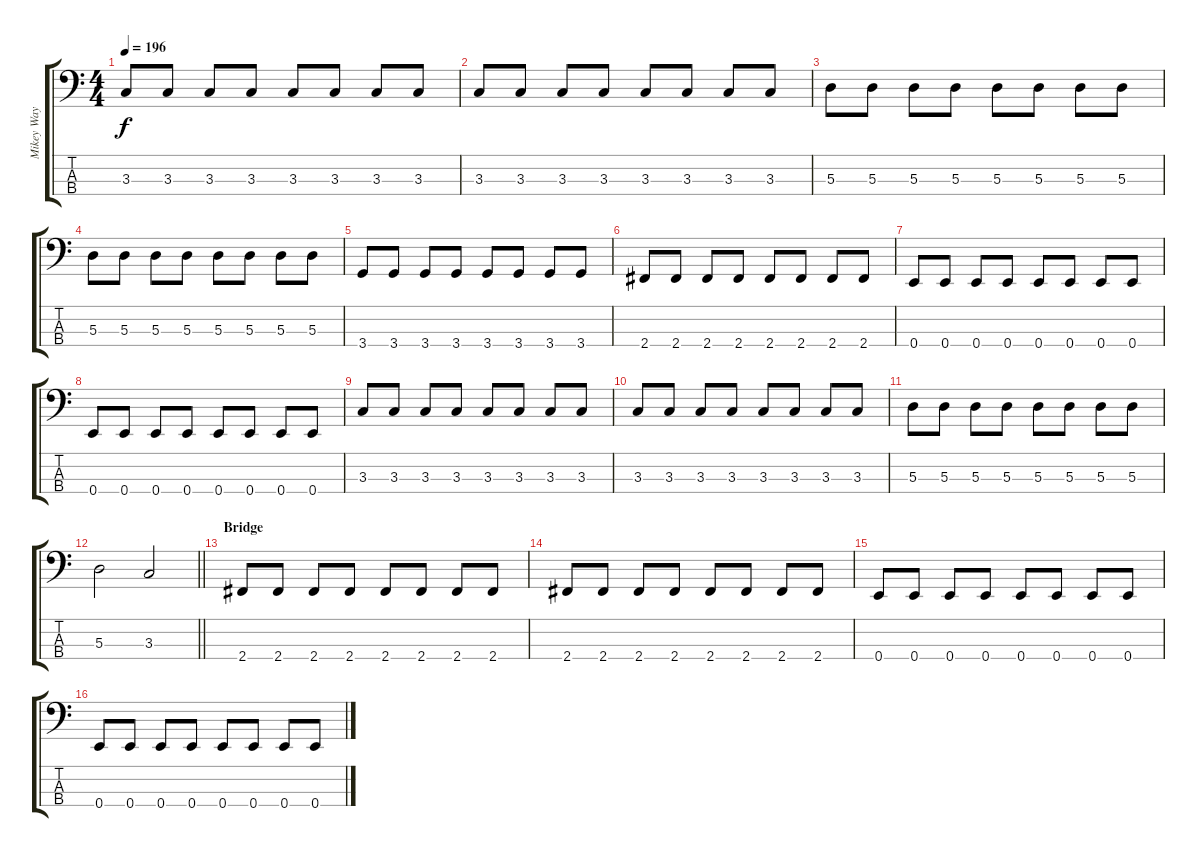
\track ("Mikey Way bajo" "Mikey Way ") {instrument electricbasspick}
\staff {score tabs}
\tuning (G2 D2 A1 E1) {hide}
\ts (4 4)
\tempo 196
\clef f4
\ks c
3.3.8{dy f} 3.3.8 3.3.8 3.3.8 3.3.8 3.3.8 3.3.8 3.3.8 |
3.3.8 3.3.8 3.3.8 3.3.8 3.3.8 3.3.8 3.3.8 3.3.8 |
5.3.8 5.3.8 5.3.8 5.3.8 5.3.8 5.3.8 5.3.8 5.3.8 |
5.3.8 5.3.8 5.3.8 5.3.8 5.3.8 5.3.8 5.3.8 5.3.8 |
3.4.8 3.4.8 3.4.8 3.4.8 3.4.8 3.4.8 3.4.8 3.4.8 |
2.4.8 2.4.8 2.4.8 2.4.8 2.4.8 2.4.8 2.4.8 2.4.8 |
0.4.8 0.4.8 0.4.8 0.4.8 0.4.8 0.4.8 0.4.8 0.4.8 |
0.4.8 0.4.8 0.4.8 0.4.8 0.4.8 0.4.8 0.4.8 0.4.8 |
3.3.8 3.3.8 3.3.8 3.3.8 3.3.8 3.3.8 3.3.8 3.3.8 |
3.3.8 3.3.8 3.3.8 3.3.8 3.3.8 3.3.8 3.3.8 3.3.8 |
5.3.8 5.3.8 5.3.8 5.3.8 5.3.8 5.3.8 5.3.8 5.3.8 |
\barLineRight lightlight
5.3.2 3.3.2 |
\section ("" "Bridge")
2.4.8 2.4.8 2.4.8 2.4.8 2.4.8 2.4.8 2.4.8 2.4.8 |
2.4.8 2.4.8 2.4.8 2.4.8 2.4.8 2.4.8 2.4.8 2.4.8 |
0.4.8 0.4.8 0.4.8 0.4.8 0.4.8 0.4.8 0.4.8 0.4.8 |
0.4.8 0.4.8 0.4.8 0.4.8 0.4.8 0.4.8 0.4.8 0.4.8
